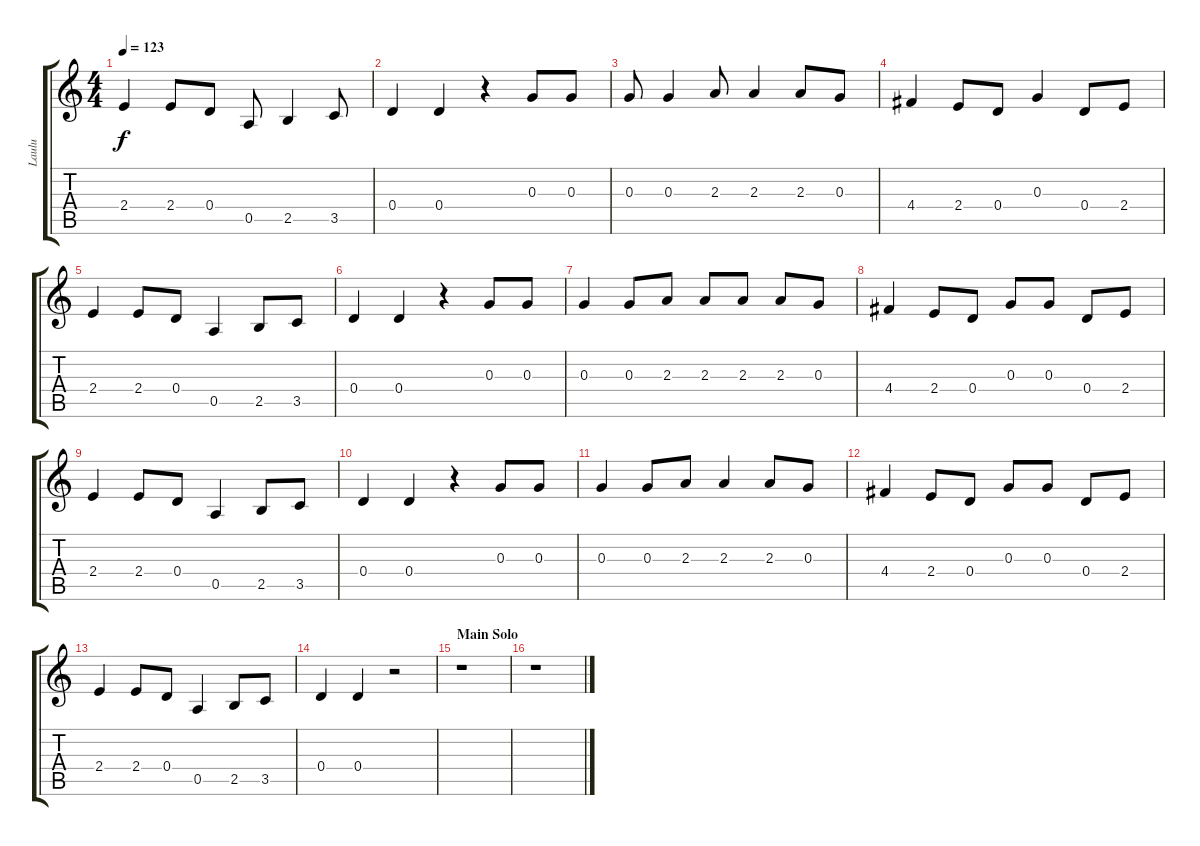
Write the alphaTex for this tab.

\track ("Laulu" "Laulu") {instrument overdrivenguitar}
\staff {score tabs}
\tuning (E4 B3 G3 D3 A2 E2) {hide}
\ts (4 4)
\tempo 123
\clef g2
\ks c
2.4.4{dy f} 2.4.8 0.4.8 0.5.8 2.5.4 3.5.8 |
0.4.4 0.4.4 r.4 0.3.8 0.3.8 |
0.3.8 0.3.4 2.3.8 2.3.4 2.3.8 0.3.8 |
4.4.4 2.4.8 0.4.8 0.3.4 0.4.8 2.4.8 |
2.4.4 2.4.8 0.4.8 0.5.4 2.5.8 3.5.8 |
0.4.4 0.4.4 r.4 0.3.8 0.3.8 |
0.3.4 0.3.8 2.3.8 2.3.8 2.3.8 2.3.8 0.3.8 |
4.4.4 2.4.8 0.4.8 0.3.8 0.3.8 0.4.8 2.4.8 |
2.4.4 2.4.8 0.4.8 0.5.4 2.5.8 3.5.8 |
0.4.4 0.4.4 r.4 0.3.8 0.3.8 |
0.3.4 0.3.8 2.3.8 2.3.4 2.3.8 0.3.8 |
4.4.4 2.4.8 0.4.8 0.3.8 0.3.8 0.4.8 2.4.8 |
2.4.4 2.4.8 0.4.8 0.5.4 2.5.8 3.5.8 |
0.4.4 0.4.4 r.2 |
\section ("" "Main Solo")
r.1 |
r.1
